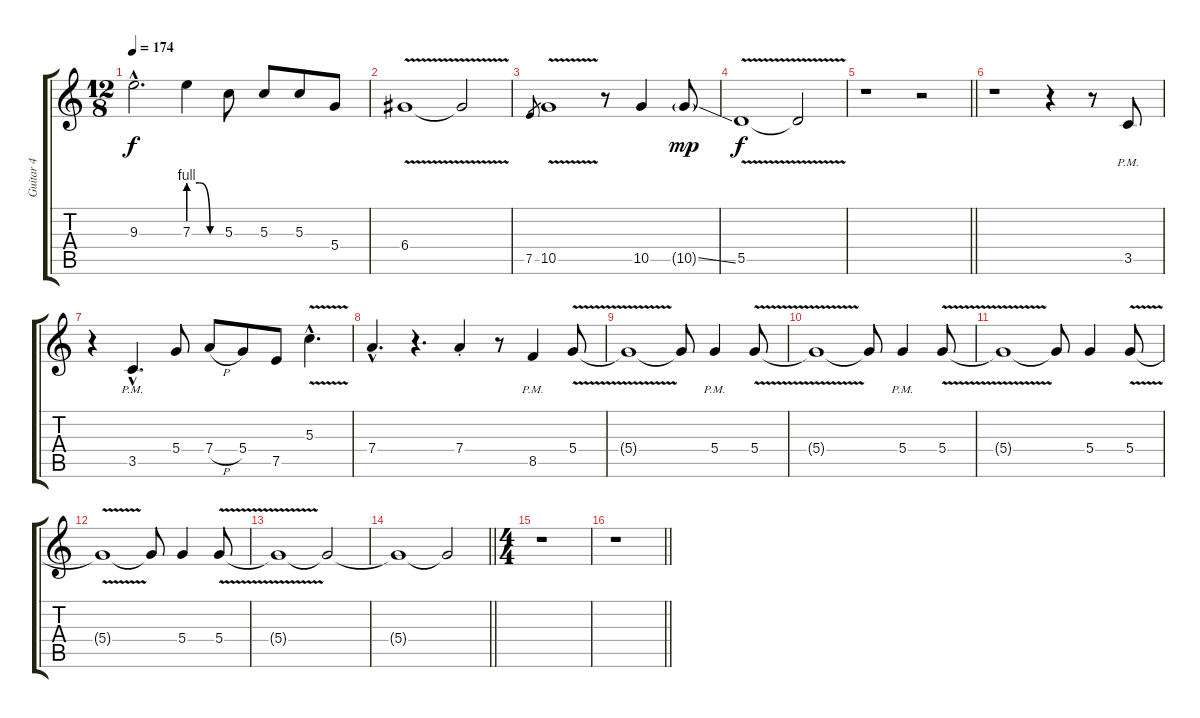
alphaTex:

\track ("Guitar 4" "Guitar 4") {instrument electricguitarclean}
\staff {score tabs}
\tuning (E4 B3 G3 D3 A2 E2) {hide}
\ts (12 8)
\tempo 174
\clef g2
\ks c
9.3{hac t}.2{d dy f} 7.3{be (custom 0 4 20 4 40 0 60 0)}.4 5.3.8 5.3.8 5.3.8 5.4.8 |
6.4{v}.1 6.4{t}.2 |
7.5.8{gr} 10.5{v}.1 r.8 10.5.4 10.5{ss g}.8{dy mp} |
5.5{v}.1{dy f} 5.5{t}.2 |
\barLineRight lightlight
r.1 r.2 |
r.1 r.4 r.8 3.5{pm}.8 |
r.4 3.5{hac pm}.4{d} 5.4.8 7.4{h}.8 5.4.8 7.5.8 5.3{v hac}.4{d} |
7.4{hac}.4{d} r.4{d} 7.4{st}.4 r.8 8.5{pm}.4 5.4{v}.8 |
5.4{t}.1 5.4{t}.8 5.4{pm}.4 5.4{v}.8 |
5.4{t}.1 5.4{t}.8 5.4{pm}.4 5.4{v}.8 |
5.4{t}.1 5.4{t}.8 5.4.4 5.4{v}.8 |
5.4{t}.1 5.4{t}.8 5.4.4 5.4{v}.8 |
5.4{t}.1 5.4{t}.2 |
\barLineRight lightlight
5.4{t}.1 5.4{t}.2 |
\ts (4 4)
r.1 |
\barLineRight lightlight
r.1
